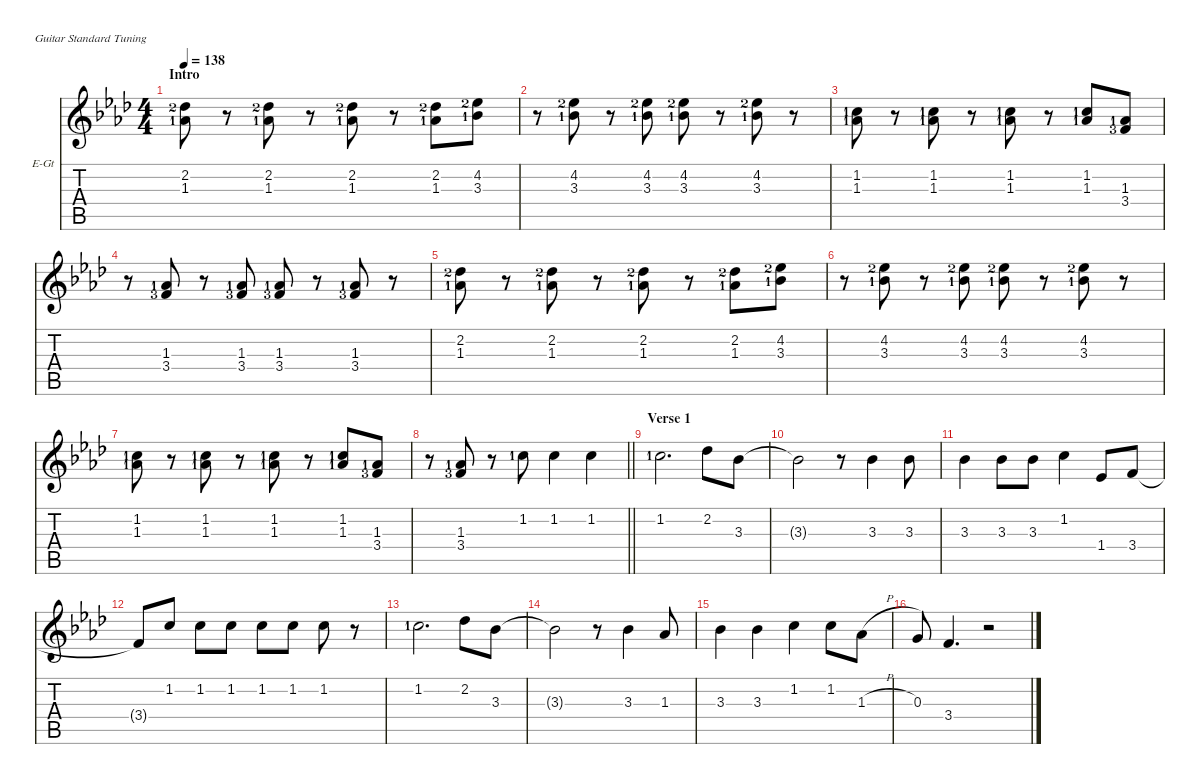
\defaultSystemsLayout 4
\hideDynamics
\bracketExtendMode nobrackets
\firstSystemTrackNameOrientation horizontal
\otherSystemsTrackNameOrientation horizontal
\track ("melody 07" "E-Gt") {instrument electricguitarclean}
\staff {score tabs}
\tuning (E4 B3 G3 D3 A2 E2)
\ts (4 4)
\section ("" "Intro")
\tempo 138
\clef g2
\scale
0.441441
\ks ab
(1.3{lf 2 acc b} 2.2{lf 3 acc b}).8{dy mf instrument electricguitarclean} r.8 (1.3{lf 2 acc b} 2.2{lf 3 acc b}).8 r.8 (1.3{lf 2 acc b} 2.2{lf 3 acc b}).8 r.8 (1.3{lf 2 acc b} 2.2{lf 3 acc b}).8 (3.3{lf 2 acc b} 4.2{lf 3 acc b}).8 |
\scale
0.186186 r.8 (3.3{lf 2 acc b} 4.2{lf 3 acc b}).8 r.8 (3.3{lf 2 acc b} 4.2{lf 3 acc b}).8 (3.3{lf 2 acc b} 4.2{lf 3 acc b}).8 r.8 (3.3{lf 2 acc b} 4.2{lf 3 acc b}).8 r.8 |
\scale
0.186186 (1.3{lf 2 acc b} 1.2{lf 2 acc forcenatural}).8 r.8 (1.3{lf 2 acc b} 1.2{lf 2 acc forcenatural}).8 r.8 (1.3{lf 2 acc b} 1.2{lf 2 acc forcenatural}).8 r.8 (1.3{lf 2 acc b} 1.2{lf 2 acc forcenatural}).8 (1.3{lf 2 acc b} 3.4{lf 4 acc forcenatural}).8 |
\scale
0.186186 r.8 (1.3{lf 2 acc b} 3.4{lf 4 acc forcenatural}).8 r.8 (1.3{lf 2 acc b} 3.4{lf 4 acc forcenatural}).8 (1.3{lf 2 acc b} 3.4{lf 4 acc forcenatural}).8 r.8 (1.3{lf 2 acc b} 3.4{lf 4 acc forcenatural}).8 r.8 |
\scale
0.25 (1.3{lf 2 acc b} 2.2{lf 3 acc b}).8 r.8 (1.3{lf 2 acc b} 2.2{lf 3 acc b}).8 r.8 (1.3{lf 2 acc b} 2.2{lf 3 acc b}).8 r.8 (1.3{lf 2 acc b} 2.2{lf 3 acc b}).8 (3.3{lf 2 acc b} 4.2{lf 3 acc b}).8 |
\scale
0.25 r.8 (3.3{lf 2 acc b} 4.2{lf 3 acc b}).8 r.8 (3.3{lf 2 acc b} 4.2{lf 3 acc b}).8 (3.3{lf 2 acc b} 4.2{lf 3 acc b}).8 r.8 (3.3{lf 2 acc b} 4.2{lf 3 acc b}).8 r.8 |
\scale
0.25 (1.3{lf 2 acc b} 1.2{lf 2 acc forcenatural}).8 r.8 (1.3{lf 2 acc b} 1.2{lf 2 acc forcenatural}).8 r.8 (1.3{lf 2 acc b} 1.2{lf 2 acc forcenatural}).8 r.8 (1.3{lf 2 acc b} 1.2{lf 2 acc forcenatural}).8 (1.3{lf 2 acc b} 3.4{lf 4 acc forcenatural}).8 |
\scale
0.25
\barLineRight lightlight
r.8 (1.3{lf 2 acc b} 3.4{lf 4 acc forcenatural}).8 r.8 1.2{lf 2 acc forcenatural}.8 1.2{acc forcenatural}.4 1.2{acc forcenatural}.4 |
\section ("" "Verse 1")
\scale
0.25 1.2{lf 2 acc forcenatural}.2{d} 2.2{acc b}.8 3.3{acc b}.8 |
\scale
0.25 3.3{t acc b}.2 r.8 3.3{acc b}.4 3.3{acc b}.8 |
\scale
0.25 3.3{acc b}.4 3.3{acc b}.8 3.3{acc b}.8 1.2{acc forcenatural}.4 1.4{acc b}.8 3.4{acc forcenatural}.8 |
\scale
0.25 3.4{t acc forcenatural}.8 1.2{acc forcenatural}.8 1.2{acc forcenatural}.8 1.2{acc forcenatural}.8 1.2{acc forcenatural}.8 1.2{acc forcenatural}.8 1.2{acc forcenatural}.8 r.8 |
\scale
0.25 1.2{lf 2 acc forcenatural}.2{d} 2.2{acc b}.8 3.3{acc b}.8 |
\scale
0.25 3.3{t acc b}.2 r.8 3.3{acc b}.4 1.3{acc b}.8 |
\scale
0.25 3.3{acc b}.4 3.3{acc b}.4 1.2{acc forcenatural}.4 1.2{acc forcenatural}.8 1.3{h acc b}.8 |
\scale
0.25 0.3{acc forcenatural}.8 3.4{acc forcenatural}.4{d} r.2
